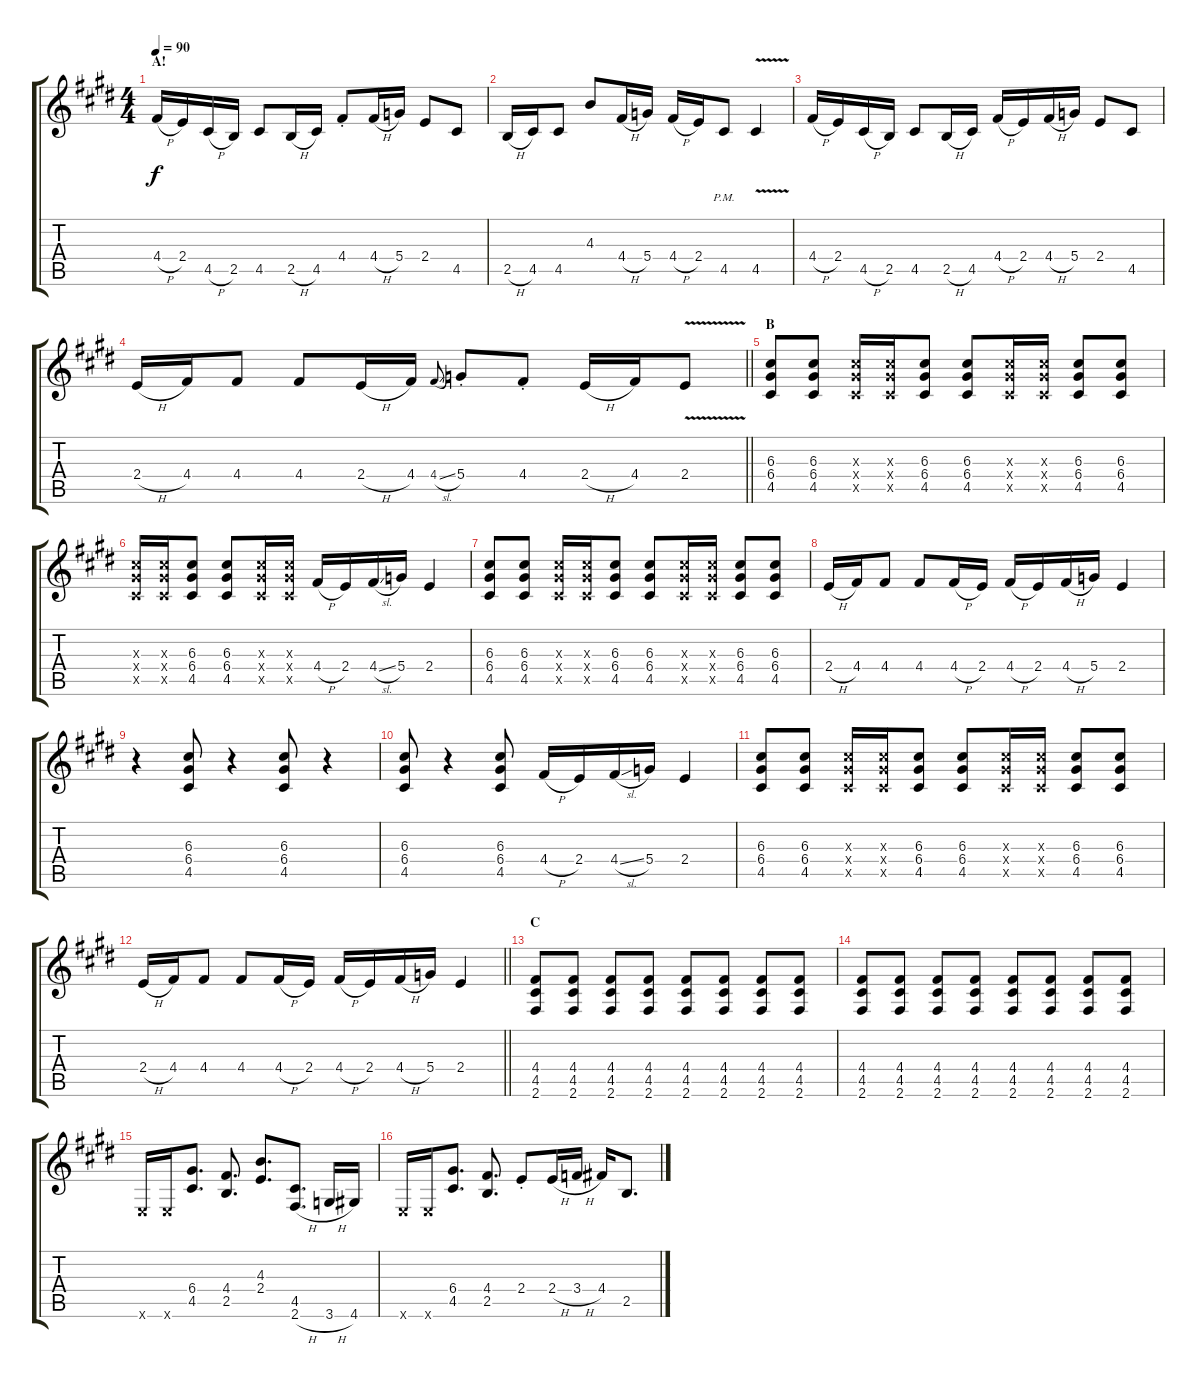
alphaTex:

\track "" {instrument overdrivenguitar}
\staff {score tabs}
\tuning (E4 B3 G3 D3 A2 E2) {hide}
\ts (4 4)
\section ("" "A!")
\tempo 90
\clef g2
\ks c#minor
4.4{h}.16{dy f} 2.4.16 4.5{h}.16 2.5.16 4.5.8 2.5{h}.16 4.5.16 4.4{st}.8 4.4{h}.16 5.4.16 2.4.8 4.5.8 |
2.5{h}.16 4.5.16 4.5.8 4.3.8 4.4{h}.16 5.4.16 4.4{h}.16 2.4.16 4.5{pm}.8 4.5{v}.4 |
4.4{h}.16 2.4.16 4.5{h}.16 2.5.16 4.5.8 2.5{h}.16 4.5.16 4.4{h}.16 2.4.16 4.4{h}.16 5.4.16 2.4.8 4.5.8 |
\barLineRight lightlight
2.4{h}.16 4.4.16 4.4.8 4.4.8 2.4{h}.16 4.4.16 4.4{sl}.8{gr onbeat} 5.4{st}.8 4.4{st}.8 2.4{h}.16 4.4.16 2.4{v}.8 |
\section ("" "B")
(6.3 6.4 4.5).8 (6.3 6.4 4.5).8 (6.3{x} 6.4{x} 4.5{x}).16 (6.3{x} 6.4{x} 4.5{x}).16 (6.3 6.4 4.5).8 (6.3 6.4 4.5).8 (6.3{x} 6.4{x} 4.5{x}).16 (6.3{x} 6.4{x} 4.5{x}).16 (6.3 6.4 4.5).8 (6.3 6.4 4.5).8 |
(6.3{x} 6.4{x} 4.5{x}).16 (6.3{x} 6.4{x} 4.5{x}).16 (6.3 6.4 4.5).8 (6.3 6.4 4.5).8 (6.3{x} 6.4{x} 4.5{x}).16 (6.3{x} 6.4{x} 4.5{x}).16 4.4{h}.16 2.4.16 4.4{sl}.16 5.4.16 2.4.4 |
(6.3 6.4 4.5).8 (6.3 6.4 4.5).8 (6.3{x} 6.4{x} 4.5{x}).16 (6.3{x} 6.4{x} 4.5{x}).16 (6.3 6.4 4.5).8 (6.3 6.4 4.5).8 (6.3{x} 6.4{x} 4.5{x}).16 (6.3{x} 6.4{x} 4.5{x}).16 (6.3 6.4 4.5).8 (6.3 6.4 4.5).8 |
2.4{h}.16 4.4.16 4.4.8 4.4.8 4.4{h}.16 2.4.16 4.4{h}.16 2.4.16 4.4{h}.16 5.4.16 2.4.4 |
r.4 (6.3 6.4 4.5).8 r.4 (6.3 6.4 4.5).8 r.4 |
(6.3 6.4 4.5).8 r.4 (6.3 6.4 4.5).8 4.4{h}.16 2.4.16 4.4{sl}.16 5.4.16 2.4.4 |
(6.3 6.4 4.5).8 (6.3 6.4 4.5).8 (6.3{x} 6.4{x} 4.5{x}).16 (6.3{x} 6.4{x} 4.5{x}).16 (6.3 6.4 4.5).8 (6.3 6.4 4.5).8 (6.3{x} 6.4{x} 4.5{x}).16 (6.3{x} 6.4{x} 4.5{x}).16 (6.3 6.4 4.5).8 (6.3 6.4 4.5).8 |
\barLineRight lightlight
2.4{h}.16 4.4.16 4.4.8 4.4.8 4.4{h}.16 2.4.16 4.4{h}.16 2.4.16 4.4{h}.16 5.4.16 2.4.4 |
\section ("" "C")
(4.4 4.5 2.6).8 (4.4 4.5 2.6).8 (4.4 4.5 2.6).8 (4.4 4.5 2.6).8 (4.4 4.5 2.6).8 (4.4 4.5 2.6).8 (4.4 4.5 2.6).8 (4.4 4.5 2.6).8 |
(4.4 4.5 2.6).8 (4.4 4.5 2.6).8 (4.4 4.5 2.6).8 (4.4 4.5 2.6).8 (4.4 4.5 2.6).8 (4.4 4.5 2.6).8 (4.4 4.5 2.6).8 (4.4 4.5 2.6).8 |
0.6{x}.16 0.6{x}.16 (6.4 4.5).8{d} (4.4 2.5).8{d} (4.3 2.4).8{d} (4.5 2.6{h}).8{d} 3.6{h}.16 4.6.16 |
0.6{x}.16 0.6{x}.16 (6.4 4.5).8{d} (4.4 2.5).8{d} 2.4{st}.8 2.4{h}.16 3.4{h}.16 4.4.16 2.5.8{d}
